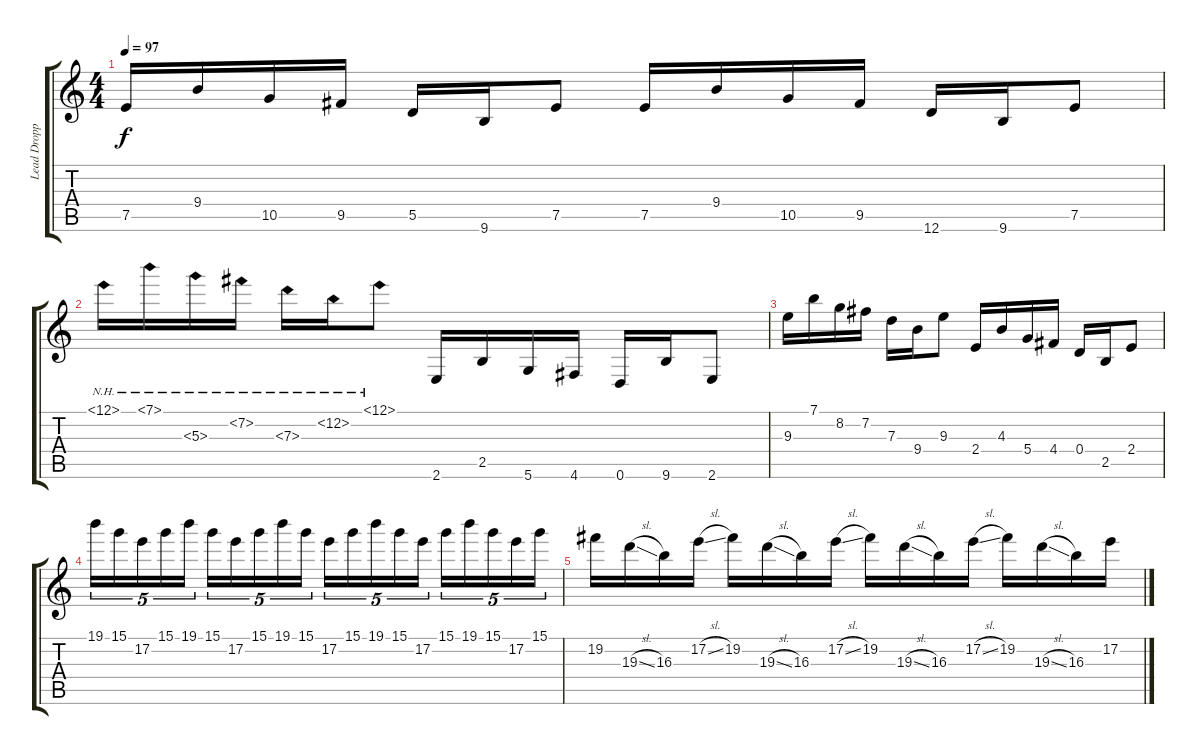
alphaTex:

\track ("Lead Dropped D " "Lead Dropp") {instrument distortionguitar}
\staff {score tabs}
\tuning (E4 B3 G3 D3 A2 D2) {hide}
\ts (4 4)
\tempo 97
\clef g2
\ks c
7.5.16{dy f} 9.4.16 10.5.16 9.5.16 5.5.16 9.6.16 7.5.8 7.5.16 9.4.16 10.5.16 9.5.16 12.6.16 9.6.16 7.5.8 |
12.1{nh}.16 7.1{nh}.16 5.3{nh}.16 7.2{nh}.16 7.3{nh}.16 12.2{nh}.16 12.1{nh}.8 2.6.16 2.5.16 5.6.16 4.6.16 0.6.16 9.6.16 2.6.8 |
9.3.16 7.1.16 8.2.16 7.2.16 7.3.16 9.4.16 9.3.8 2.4.16 4.3.16 5.4.16 4.4.16 0.4.16 2.5.16 2.4.8 |
19.1.16{tu (5 4)} 15.1.16{tu (5 4)} 17.2.16{tu (5 4)} 15.1.16{tu (5 4)} 19.1.16{tu (5 4)} 15.1.16{tu (5 4)} 17.2.16{tu (5 4)} 15.1.16{tu (5 4)} 19.1.16{tu (5 4)} 15.1.16{tu (5 4)} 17.2.16{tu (5 4)} 15.1.16{tu (5 4)} 19.1.16{tu (5 4)} 15.1.16{tu (5 4)} 17.2.16{tu (5 4)} 15.1.16{tu (5 4)} 19.1.16{tu (5 4)} 15.1.16{tu (5 4)} 17.2.16{tu (5 4)} 15.1.16{tu (5 4)} |
19.2.16 19.3{sl}.16 16.3.16 17.2{sl}.16 19.2.16 19.3{sl}.16 16.3.16 17.2{sl}.16 19.2.16 19.3{sl}.16 16.3.16 17.2{sl}.16 19.2.16 19.3{sl}.16 16.3.16 17.2.16
